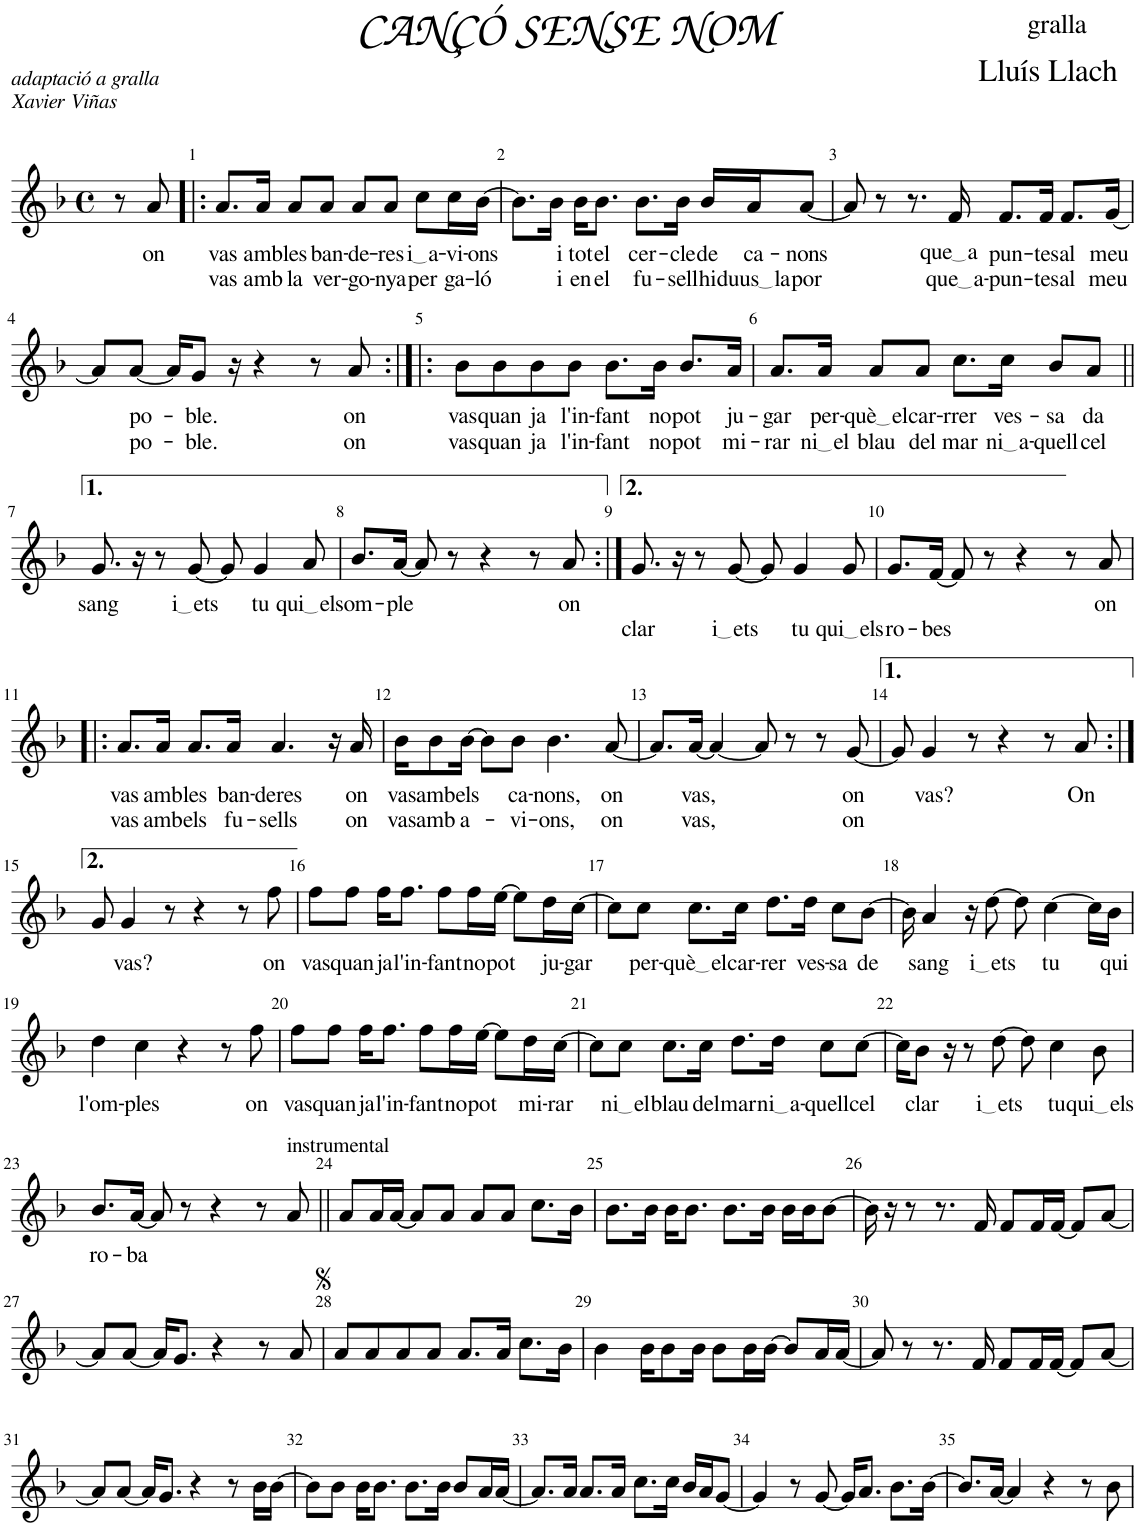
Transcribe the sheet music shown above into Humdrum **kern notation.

**kern	**text	**text
*part1	*part1	*part1
*staff1	*staff1	*staff1
*I"Oboè	*	*
*I'Ob.	*	*
*clefG2	*	*
*k[b-]	*	*
*M4/4	*	*
*met(c)	*	*
=	=	=
8r	.	.
!	!LO:LY:b	!
8a/	on	.
=1!|:	=1!|:	=1!|:
!	!LO:LY:b	!LO:LY:b
8.a/L	vas	vas
!	!LO:LY:b	!LO:LY:b
16a/Jk	amb	amb
!	!LO:LY:b	!LO:LY:b
8a/L	les	la
!	!LO:LY:b	!LO:LY:b
8a/J	ban-	ver-
!	!LO:LY:b	!LO:LY:b
8a/L	-de-	-go-
!	!LO:LY:b	!LO:LY:b
8a/J	-res	-nya
!	!LO:LY:b	!LO:LY:b
8cc\L	i a	per
!	!LO:LY:b	!LO:LY:b
16cc\L	-vi-	ga-
!	!LO:LY:b	!LO:LY:b
[16b-\JJ	-ons	-ló
=2	=2	=2
8.b-\L]	.	.
!	!LO:LY:b	!LO:LY:b
16b-\Jk	i	i
!	!LO:LY:b	!LO:LY:b
16b-\KL	tot	en
!	!LO:LY:b	!LO:LY:b
8.b-\J	el	el
!	!LO:LY:b	!LO:LY:b
8.b-\L	cer-	fu-
!	!LO:LY:b	!LO:LY:b
16b-\Jk	-cle	-sell
!	!LO:LY:b	!LO:LY:b
16b-/LL	de	hi
!	!LO:LY:b	!LO:LY:b
16a/J	ca-	duus la
!	!LO:LY:b	!LO:LY:b
[8a/J	-nons	por
=3	=3	=3
8a/]	.	.
8r	.	.
8.r	.	.
!	!LO:LY:b	!LO:LY:b
16f/	que a	que a
!	!LO:LY:b	!LO:LY:b
8.f/L	pun-	-pun-
!	!LO:LY:b	!LO:LY:b
16f/Jk	-tes	-tes
!	!LO:LY:b	!LO:LY:b
8.f/L	al	al
!	!LO:LY:b	!LO:LY:b
[16a/Jk	meu	meu
!!LO:LB:g=z
=4	=4	=4
8a/L]	.	.
!	!LO:LY:b	!LO:LY:b
[8a/J	po-	po-
16a/KL]	.	.
!	!LO:LY:b	!LO:LY:b
8g/J	-ble.	-ble.
16r	.	.
4r	.	.
8r	.	.
!	!LO:LY:b	!LO:LY:b
8a/	on	on
=5:|!|:	=5:|!|:	=5:|!|:
!	!LO:LY:b	!LO:LY:b
8b-\L	vas	vas
!	!LO:LY:b	!LO:LY:b
8b-\	quan	quan
!	!LO:LY:b	!LO:LY:b
8b-\	ja	ja
!	!LO:LY:b	!LO:LY:b
8b-\J	l'in-	l'in-
!	!LO:LY:b	!LO:LY:b
8.b-\L	-fant	-fant
!	!LO:LY:b	!LO:LY:b
16b-\Jk	no	no
!	!LO:LY:b	!LO:LY:b
8.b-/L	pot	pot
!	!LO:LY:b	!LO:LY:b
16a/Jk	ju-	mi-
=6	=6	=6
!	!LO:LY:b	!LO:LY:b
8.a/L	-gar	-rar
!	!LO:LY:b	!LO:LY:b
16a/Jk	per-	ni el
!	!LO:LY:b	!LO:LY:b
8a/L	què el	blau
!	!LO:LY:b	!LO:LY:b
8a/J	car-	del
!	!LO:LY:b	!LO:LY:b
8.cc\L	-rrer	mar
!	!LO:LY:b	!LO:LY:b
16cc\Jk	ves-	ni a
!	!LO:LY:b	!LO:LY:b
8b-/L	-sa	-quell
!	!LO:LY:b	!LO:LY:b
8a/J	da	cel
!!LO:LB:g=z
=7||	=7||	=7||
!	!LO:LY:b	!
8.g/	sang	.
16r	.	.
8r	.	.
!	!LO:LY:b	!
[8g/	i ets	.
8g/]	.	.
!	!LO:LY:b	!
4g/	tu	.
!	!LO:LY:b	!
8a/	qui els	.
=8	=8	=8
!	!LO:LY:b	!
8.b-/L	om-	.
!	!LO:LY:b	!
[16a/Jk	-ple	.
8a/]	.	.
8r	.	.
4r	.	.
8r	.	.
!	!LO:LY:b	!
8a/	on	.
=9:|!	=9:|!	=9:|!
!	!	!LO:LY:b
8.g/	.	clar
16r	.	.
8r	.	.
!	!	!LO:LY:b
[8g/	.	i ets
8g/]	.	.
!	!	!LO:LY:b
4g/	.	tu
!	!	!LO:LY:b
8g/	.	qui els
=10	=10	=10
!	!	!LO:LY:b
8.g/L	.	ro-
!	!	!LO:LY:b
[16f/Jk	.	-bes
8f/]	.	.
8r	.	.
4r	.	.
8r	.	.
!	!LO:LY:b	!
8a/	on	.
!!LO:LB:g=z
=11!|:	=11!|:	=11!|:
!	!LO:LY:b	!LO:LY:b
8.a/L	vas	vas
!	!LO:LY:b	!LO:LY:b
16a/Jk	amb	amb
!	!LO:LY:b	!LO:LY:b
8.a/L	les	els
!	!LO:LY:b	!LO:LY:b
16a/Jk	ban-	fu-
!	!LO:LY:b	!LO:LY:b
4.a/	-deres	-sells
16r	.	.
!	!LO:LY:b	!LO:LY:b
16a/	on	on
=12	=12	=12
!	!LO:LY:b	!LO:LY:b
16b-\KL	vas	vas
!	!LO:LY:b	!LO:LY:b
8b-\	amb	amb
!	!LO:LY:b	!LO:LY:b
[16b-\Jk	els	a-
8b-\L]	.	.
!	!LO:LY:b	!LO:LY:b
8b-\J	ca-	-vi-
!	!LO:LY:b	!LO:LY:b
4.b-\	-nons,	-ons,
!	!LO:LY:b	!LO:LY:b
[8a/	on	on
=13	=13	=13
8.a/L]	.	.
!	!LO:LY:b	!LO:LY:b
[16a/Jk	vas,	vas,
4a/_	.	.
8a/]	.	.
8r	.	.
8r	.	.
!	!LO:LY:b	!LO:LY:b
[8g/	on	on
=14	=14	=14
8g/]	.	.
!	!LO:LY:b	!
4g/	vas?	.
8r	.	.
4r	.	.
8r	.	.
!	!LO:LY:b	!
8a/	On	.
!!LO:LB:g=z
=15:|!	=15:|!	=15:|!
8g/	.	.
!	!LO:LY:b	!
4g/	vas?	.
8r	.	.
4r	.	.
8r	.	.
!	!LO:LY:b	!
8ff\	on	.
=16	=16	=16
!	!LO:LY:b	!
8ff\L	vas	.
!	!LO:LY:b	!
8ff\J	quan	.
!	!LO:LY:b	!
16ff\KL	ja	.
!	!LO:LY:b	!
8.ff\J	l'in-	.
!	!LO:LY:b	!
8ff\L	-fant	.
!	!LO:LY:b	!
16ff\L	no	.
!	!LO:LY:b	!
[16ee\JJ	pot	.
8ee\L]	.	.
!	!LO:LY:b	!
16dd\L	ju-	.
!	!LO:LY:b	!
[16cc\JJ	-gar	.
=17	=17	=17
8cc\L]	.	.
!	!LO:LY:b	!
8cc\J	per-	.
!	!LO:LY:b	!
8.cc\L	què el	.
!	!LO:LY:b	!
16cc\Jk	car-	.
!	!LO:LY:b	!
8.dd\L	-rer	.
!	!LO:LY:b	!
16dd\Jk	ves-	.
!	!LO:LY:b	!
8cc\L	-sa	.
!	!LO:LY:b	!
[8b-\J	de	.
=18	=18	=18
16b-\]	.	.
!	!LO:LY:b	!
4a/	sang	.
16r	.	.
!	!LO:LY:b	!
[8dd\	i ets	.
8dd\]	.	.
!	!LO:LY:b	!
[4cc\	tu	.
16cc\LL]	.	.
!	!LO:LY:b	!
16b-\JJ	qui	.
!!LO:LB:g=z
=19	=19	=19
!	!LO:LY:b	!
4dd\	l'om-	.
!	!LO:LY:b	!
4cc\	-ples	.
4r	.	.
8r	.	.
!	!LO:LY:b	!
8ff\	on	.
=20	=20	=20
!	!LO:LY:b	!
8ff\L	vas	.
!	!LO:LY:b	!
8ff\J	quan	.
!	!LO:LY:b	!
16ff\KL	ja	.
!	!LO:LY:b	!
8.ff\J	l'in-	.
!	!LO:LY:b	!
8ff\L	-fant	.
!	!LO:LY:b	!
16ff\L	no	.
!	!LO:LY:b	!
[16ee\JJ	pot	.
8ee\L]	.	.
!	!LO:LY:b	!
16dd\L	mi-	.
!	!LO:LY:b	!
[16cc\JJ	-rar	.
=21	=21	=21
8cc\L]	.	.
!	!LO:LY:b	!
8cc\J	ni el	.
!	!LO:LY:b	!
8.cc\L	blau	.
!	!LO:LY:b	!
16cc\Jk	del	.
!	!LO:LY:b	!
8.dd\L	mar	.
!	!LO:LY:b	!
16dd\Jk	ni a	.
!	!LO:LY:b	!
8cc\L	-quell	.
!	!LO:LY:b	!
[8cc\J	cel	.
=22	=22	=22
16cc\KL]	.	.
!	!LO:LY:b	!
8b-\J	clar	.
16r	.	.
8r	.	.
!	!LO:LY:b	!
[8dd\	i ets	.
8dd\]	.	.
!	!LO:LY:b	!
4cc\	tu	.
!	!LO:LY:b	!
8b-\	qui els	.
!!LO:LB:g=z
=23	=23	=23
!	!LO:LY:b	!
8.b-/L	ro-	.
!	!LO:LY:b	!
[16a/Jk	-ba	.
8a/]	.	.
8r	.	.
4r	.	.
8r	.	.
!LO:TX:a:t=instrumental	!	!
8a/	.	.
=24||	=24||	=24||
8a/L	.	.
16a/L	.	.
[16a/JJ	.	.
8a/L]	.	.
8a/J	.	.
8a/L	.	.
8a/J	.	.
8.cc\L	.	.
16b-\Jk	.	.
=25	=25	=25
8.b-\L	.	.
16b-\Jk	.	.
16b-\KL	.	.
8.b-\J	.	.
8.b-\L	.	.
16b-\Jk	.	.
16b-\LL	.	.
16b-\J	.	.
[8b-\J	.	.
=26	=26	=26
16b-\]	.	.
16r	.	.
8r	.	.
8.r	.	.
16f/	.	.
8f/L	.	.
16f/L	.	.
[16f/JJ	.	.
8f/L]	.	.
[8a/J	.	.
!!LO:LB:g=z
=27	=27	=27
8a/L]	.	.
[8a/J	.	.
16a/KL]	.	.
8.g/J	.	.
4r	.	.
8r	.	.
8a/	.	.
=28	=28	=28
8a/L	.	.
8a/	.	.
8a/	.	.
8a/J	.	.
8.a/L	.	.
16a/Jk	.	.
8.cc\L	.	.
16b-\Jk	.	.
=29	=29	=29
4b-\	.	.
16b-\KL	.	.
8b-\	.	.
16b-\Jk	.	.
8b-\L	.	.
16b-\L	.	.
[16b-\JJ	.	.
8b-/L]	.	.
16a/L	.	.
[16a/JJ	.	.
=30	=30	=30
8a/]	.	.
8r	.	.
8.r	.	.
16f/	.	.
8f/L	.	.
16f/L	.	.
[16f/JJ	.	.
8f/L]	.	.
[8a/J	.	.
!!LO:LB:g=z
=31	=31	=31
8a/L]	.	.
[8a/J	.	.
16a/KL]	.	.
8.g/J	.	.
4r	.	.
8r	.	.
16b-\LL	.	.
[16b-\JJ	.	.
=32	=32	=32
8b-\L]	.	.
8b-\J	.	.
16b-\KL	.	.
8.b-\J	.	.
8.b-\L	.	.
16b-\Jk	.	.
8b-/L	.	.
16a/L	.	.
[16a/JJ	.	.
=33	=33	=33
8.a/L]	.	.
16a/Jk	.	.
8.a/L	.	.
16a/Jk	.	.
8.cc\L	.	.
16cc\Jk	.	.
16b-/LL	.	.
16a/J	.	.
[8g/J	.	.
=34	=34	=34
4g/]	.	.
8r	.	.
[8g/	.	.
16g/KL]	.	.
8.a/J	.	.
8.b-\L	.	.
[16b-\Jk	.	.
=35	=35	=35
8.b-/L]	.	.
[16a/Jk	.	.
4a/]	.	.
4r	.	.
8r	.	.
8b-\	.	.
=	=	=
*-	*-	*-
